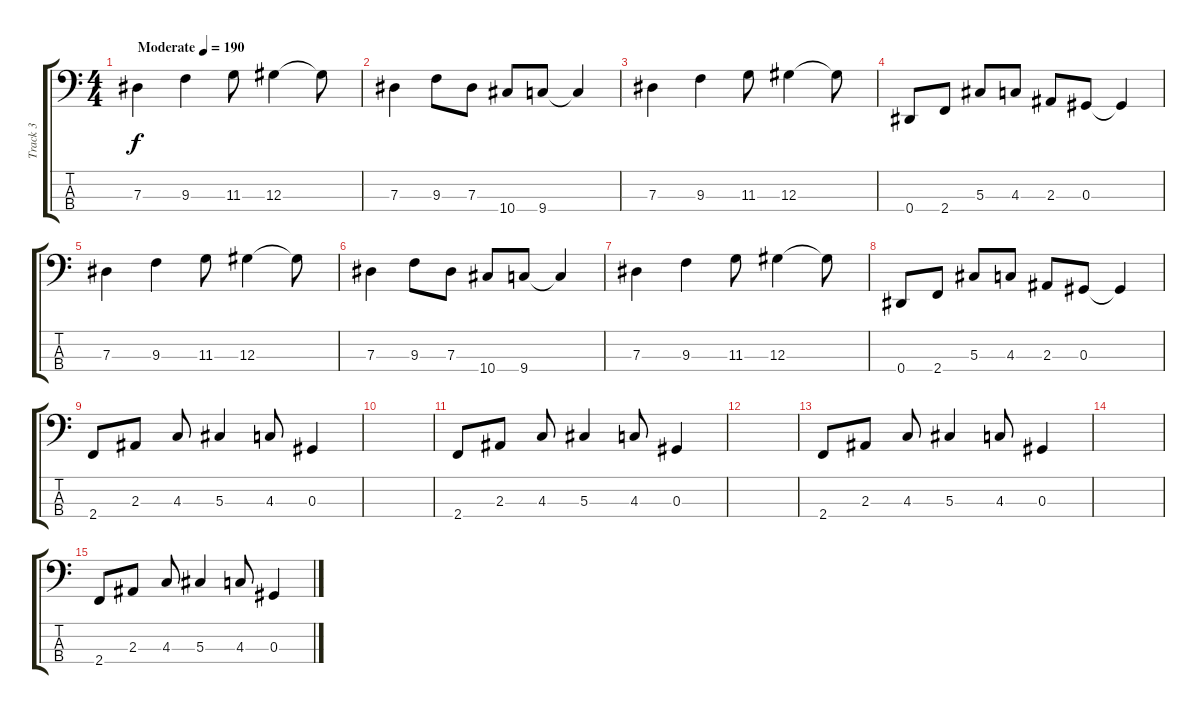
\track ("Track 3" "Track 3") {instrument electricbassfinger}
\staff {score tabs}
\tuning (Gb2 Db2 Ab1 Eb1) {hide}
\ts (4 4)
\tempo (190 "Moderate")
\clef f4
\ks c
7.3.4{dy f instrument electricbassfinger} 9.3.4 11.3.8 12.3.4 12.3{t}.8 |
7.3.4 9.3.8 7.3.8 10.4.8 9.4.8 9.4{t}.4 |
7.3.4 9.3.4 11.3.8 12.3.4 12.3{t}.8 |
0.4.8 2.4.8 5.3.8 4.3.8 2.3.8 0.3.8 0.3{t}.4 |
7.3.4 9.3.4 11.3.8 12.3.4 12.3{t}.8 |
7.3.4 9.3.8 7.3.8 10.4.8 9.4.8 9.4{t}.4 |
7.3.4 9.3.4 11.3.8 12.3.4 12.3{t}.8 |
0.4.8 2.4.8 5.3.8 4.3.8 2.3.8 0.3.8 0.3{t}.4 |
2.4.8 2.3.8 4.3.8 5.3.4 4.3.8 0.3.4 |
|
2.4.8 2.3.8 4.3.8 5.3.4 4.3.8 0.3.4 |
|
2.4.8 2.3.8 4.3.8 5.3.4 4.3.8 0.3.4 |
|
2.4.8 2.3.8 4.3.8 5.3.4 4.3.8 0.3.4
